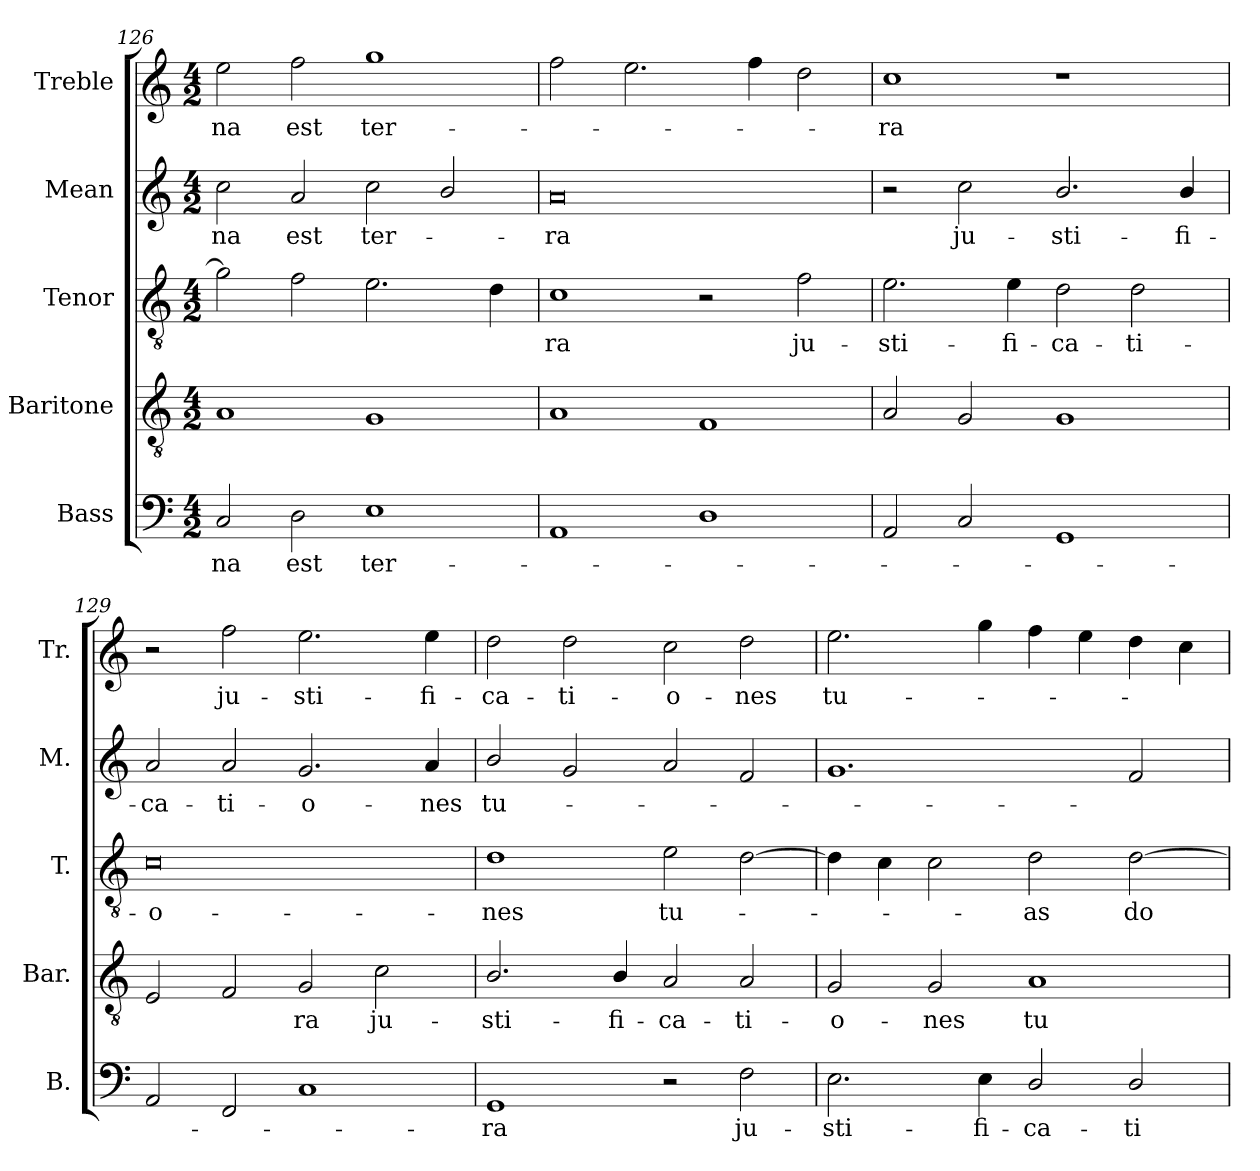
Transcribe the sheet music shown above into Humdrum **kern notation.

**kern	**text	**kern	**text	**kern	**text	**kern	**text	**kern	**text
*part5	*part5	*part4	*part4	*part3	*part3	*part2	*part2	*part1	*part1
*staff5	*staff5	*staff4	*staff4	*staff3	*staff3	*staff2	*staff2	*staff1	*staff1
*I"Bass	*	*I"Baritone	*	*I"Tenor	*	*I"Mean	*	*I"Treble	*
*I'B.	*	*I'Bar.	*	*I'T.	*	*I'M.	*	*I'Tr.	*
*clefF4	*	*clefGv2	*	*clefGv2	*	*clefG2	*	*clefG2	*
*	*	*ITrd7c12	*	*ITrd7c12	*	*	*	*	*
*k[]	*	*k[]	*	*k[]	*	*k[]	*	*k[]	*
*C:	*	*C:	*	*C:	*	*C:	*	*C:	*
*M4/2	*	*M4/2	*	*M4/2	*	*M4/2	*	*M4/2	*
=126	=126	=126	=126	=126	=126	=126	=126	=126	=126
!	!LO:LY:b:color=#000000	!	!	!	!	!	!	!	!
!	!	!	!	!	!	!	!LO:LY:b:color=#000000	!	!
!	!	!	!	!	!	!	!	!	!LO:LY:b:color=#000000
2Ci/	-na	1AAi	.	2Gi\]	.	2cci\	-na	2eei\	-na
!	!LO:LY:b:color=#000000	!	!	!	!	!	!	!	!
!	!	!	!	!	!	!	!LO:LY:b:color=#000000	!	!
!	!	!	!	!	!	!	!	!	!LO:LY:b:color=#000000
2Di\	est	.	.	2Fi\	.	2ai/	est	2ffi\	est
!	!LO:LY:b:color=#000000	!	!	!	!	!	!	!	!
!	!	!	!	!	!	!	!LO:LY:b:color=#000000	!	!
!	!	!	!	!	!	!	!	!	!LO:LY:b:color=#000000
1Ei	ter-	1GGi	.	2.Ei\	.	2cci\	ter-	1ggi	ter-
.	.	.	.	.	.	2bi/	.	.	.
.	.	.	.	4Di\	.	.	.	.	.
=127	=127	=127	=127	=127	=127	=127	=127	=127	=127
!	!	!	!	!	!LO:LY:b:color=#000000	!	!	!	!
!	!	!	!	!	!	!	!LO:LY:b:color=#000000	!	!
1AAi	.	1AAi	.	1Ci	-ra	0ai	-ra	2ffi\	.
.	.	.	.	.	.	.	.	2.eei\	.
1Di	.	1FFi	.	2r	.	.	.	.	.
.	.	.	.	.	.	.	.	4ffi\	.
!	!	!	!	!	!LO:LY:b:color=#000000	!	!	!	!
.	.	.	.	2Fi\	ju-	.	.	2ddi\	.
=128	=128	=128	=128	=128	=128	=128	=128	=128	=128
!	!	!	!	!	!LO:LY:b:color=#000000	!	!	!	!
!	!	!	!	!	!	!	!	!	!LO:LY:b:color=#000000
2AAi/	.	2AAi/	.	2.Ei\	-sti-	2r	.	1cci	-ra
!	!	!	!	!	!	!	!LO:LY:b:color=#000000	!	!
2Ci/	.	2GGi/	.	.	.	2cci\	ju-	.	.
!	!	!	!	!	!LO:LY:b:color=#000000	!	!	!	!
.	.	.	.	4Ei\	-fi-	.	.	.	.
!	!	!	!	!	!LO:LY:b:color=#000000	!	!	!	!
!	!	!	!	!	!	!	!LO:LY:b:color=#000000	!	!
1GGi	.	1GGi	.	2Di\	-ca-	2.bi/	-sti-	1r	.
!	!	!	!	!	!LO:LY:b:color=#000000	!	!	!	!
.	.	.	.	2Di\	-ti-	.	.	.	.
!	!	!	!	!	!	!	!LO:LY:b:color=#000000	!	!
.	.	.	.	.	.	4bi/	-fi-	.	.
=129	=129	=129	=129	=129	=129	=129	=129	=129	=129
!	!	!	!	!	!LO:LY:b:color=#000000	!	!	!	!
!	!	!	!	!	!	!	!LO:LY:b:color=#000000	!	!
2AAi/	.	2EEi/	.	0Ci	-o-	2ai/	-ca-	2r	.
!	!	!	!	!	!	!	!LO:LY:b:color=#000000	!	!
!	!	!	!	!	!	!	!	!	!LO:LY:b:color=#000000
2FFi/	.	2FFi/	.	.	.	2ai/	-ti-	2ffi\	ju-
!	!	!	!LO:LY:b:color=#000000	!	!	!	!	!	!
!	!	!	!	!	!	!	!LO:LY:b:color=#000000	!	!
!	!	!	!	!	!	!	!	!	!LO:LY:b:color=#000000
1Ci	.	2GGi/	-ra	.	.	2.gi/	-o-	2.eei\	-sti-
!	!	!	!LO:LY:b:color=#000000	!	!	!	!	!	!
.	.	2Ci\	ju-	.	.	.	.	.	.
!	!	!	!	!	!	!	!LO:LY:b:color=#000000	!	!
!	!	!	!	!	!	!	!	!	!LO:LY:b:color=#000000
.	.	.	.	.	.	4ai/	-nes	4eei\	-fi-
!!LO:PB:g=z
=130	=130	=130	=130	=130	=130	=130	=130	=130	=130
!	!LO:LY:b:color=#000000	!	!	!	!	!	!	!	!
!	!	!	!LO:LY:b:color=#000000	!	!	!	!	!	!
!	!	!	!	!	!LO:LY:b:color=#000000	!	!	!	!
!	!	!	!	!	!	!	!LO:LY:b:color=#000000	!	!
!	!	!	!	!	!	!	!	!	!LO:LY:b:color=#000000
1GGi	-ra	2.BBi/	-sti-	1Di	-nes	2bi/	tu-	2ddi\	-ca-
!	!	!	!	!	!	!	!	!	!LO:LY:b:color=#000000
.	.	.	.	.	.	2gi/	.	2ddi\	-ti-
!	!	!	!LO:LY:b:color=#000000	!	!	!	!	!	!
.	.	4BBi/	-fi-	.	.	.	.	.	.
!	!	!	!LO:LY:b:color=#000000	!	!	!	!	!	!
!	!	!	!	!	!LO:LY:b:color=#000000	!	!	!	!
!	!	!	!	!	!	!	!	!	!LO:LY:b:color=#000000
2r	.	2AAi/	-ca-	2Ei\	tu-	2ai/	.	2cci\	-o-
!	!LO:LY:b:color=#000000	!	!	!	!	!	!	!	!
!	!	!	!LO:LY:b:color=#000000	!	!	!	!	!	!
!	!	!	!	!	!	!	!	!	!LO:LY:b:color=#000000
2Fi\	ju-	2AAi/	-ti-	[2Di\	.	2fi/	.	2ddi\	-nes
=131	=131	=131	=131	=131	=131	=131	=131	=131	=131
!	!LO:LY:b:color=#000000	!	!	!	!	!	!	!	!
!	!	!	!LO:LY:b:color=#000000	!	!	!	!	!	!
!	!	!	!	!	!	!	!	!	!LO:LY:b:color=#000000
2.Ei\	-sti-	2GGi/	-o-	4Di\]	.	1.gi	.	2.eei\	tu-
.	.	.	.	4Ci\	.	.	.	.	.
!	!	!	!LO:LY:b:color=#000000	!	!	!	!	!	!
.	.	2GGi/	-nes	2Ci\	.	.	.	.	.
!	!LO:LY:b:color=#000000	!	!	!	!	!	!	!	!
4Ei\	-fi-	.	.	.	.	.	.	4ggi\	.
!	!LO:LY:b:color=#000000	!	!	!	!	!	!	!	!
!	!	!	!LO:LY:b:color=#000000	!	!	!	!	!	!
!	!	!	!	!	!LO:LY:b:color=#000000	!	!	!	!
2Di/	-ca-	1AAi	tu-	2Di\	-as	.	.	4ffi\	.
.	.	.	.	.	.	.	.	4eei\	.
!	!LO:LY:b:color=#000000	!	!	!	!	!	!	!	!
!	!	!	!	!	!LO:LY:b:color=#000000	!	!	!	!
2Di/	-ti-	.	.	[2Di\	do-	2fi/	.	4ddi\	.
.	.	.	.	.	.	.	.	4cci\	.
=	=	=	=	=	=	=	=	=	=
*-	*-	*-	*-	*-	*-	*-	*-	*-	*-
